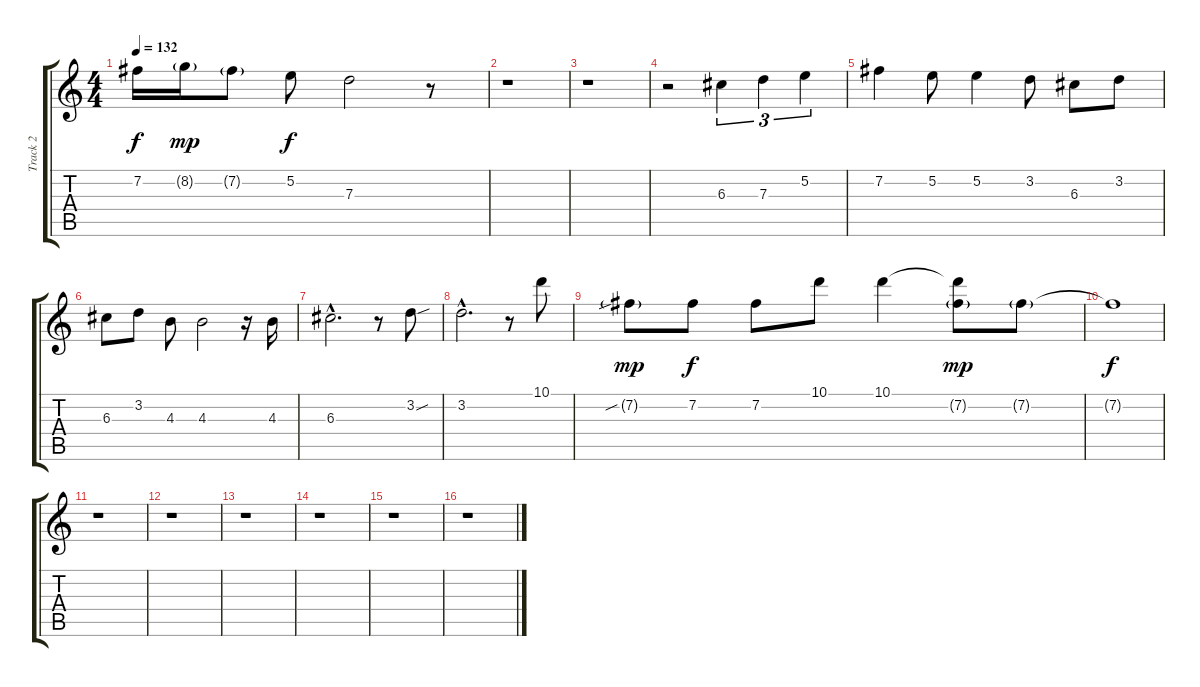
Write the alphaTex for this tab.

\track ("Track 2" "Track 2") {instrument acousticguitarsteel}
\staff {score tabs}
\tuning (E4 B3 G3 D3 A2 E2) {hide}
\ts (4 4)
\tempo 132
\clef g2
\ks c
7.2.16{dy f} 8.2{g}.16{dy mp} 7.2{g}.8 5.2.8{dy f} 7.3.2 r.8 |
r.1 |
r.1 |
r.2 6.3.4{tu (3 2)} 7.3.4{tu (3 2)} 5.2.4{tu (3 2)} |
7.2.4 5.2.8 5.2.4 3.2.8 6.3.8 3.2.8 |
6.3.8 3.2.8 4.3.8 4.3.2 r.16 4.3.16 |
6.3{hac}.2{d} r.8 3.2{sou}.8 |
3.2{hac}.2{d} r.8 10.1.8 |
7.2{sib g}.8{dy mp} 7.2.8{dy f} 7.2.8 10.1.8 10.1.4 (10.1{t} 7.2{g}).8{dy mp} 7.2{g}.8 |
7.2{t}.1{dy f} |
r.1 |
r.1 |
r.1 |
r.1 |
r.1 |
r.1
